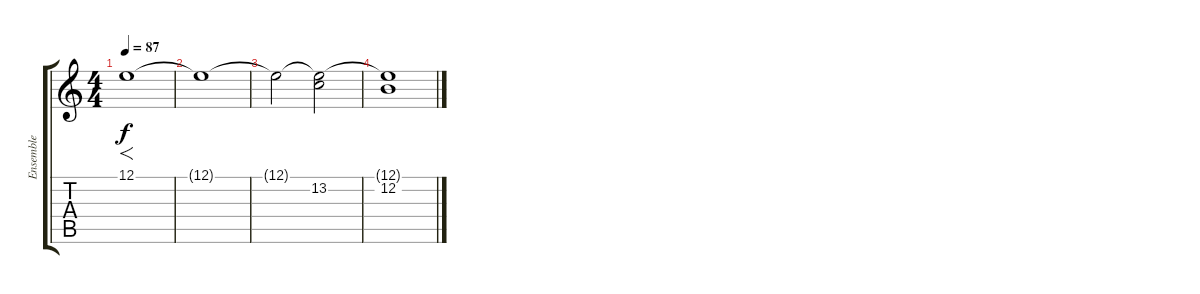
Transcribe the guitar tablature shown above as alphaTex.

\track ("Ensemble" "Ensemble") {instrument stringensemble1}
\staff {score tabs}
\tuning (E4 B3 G3 D3 A2 E2) {hide}
\ts (4 4)
\tempo 87
\clef g2
\ks c
12.1.1{f dy f volume 5} |
12.1{t}.1 |
12.1{t}.2 (12.1{t} 13.2).2 |
(12.1{t} 12.2).1
